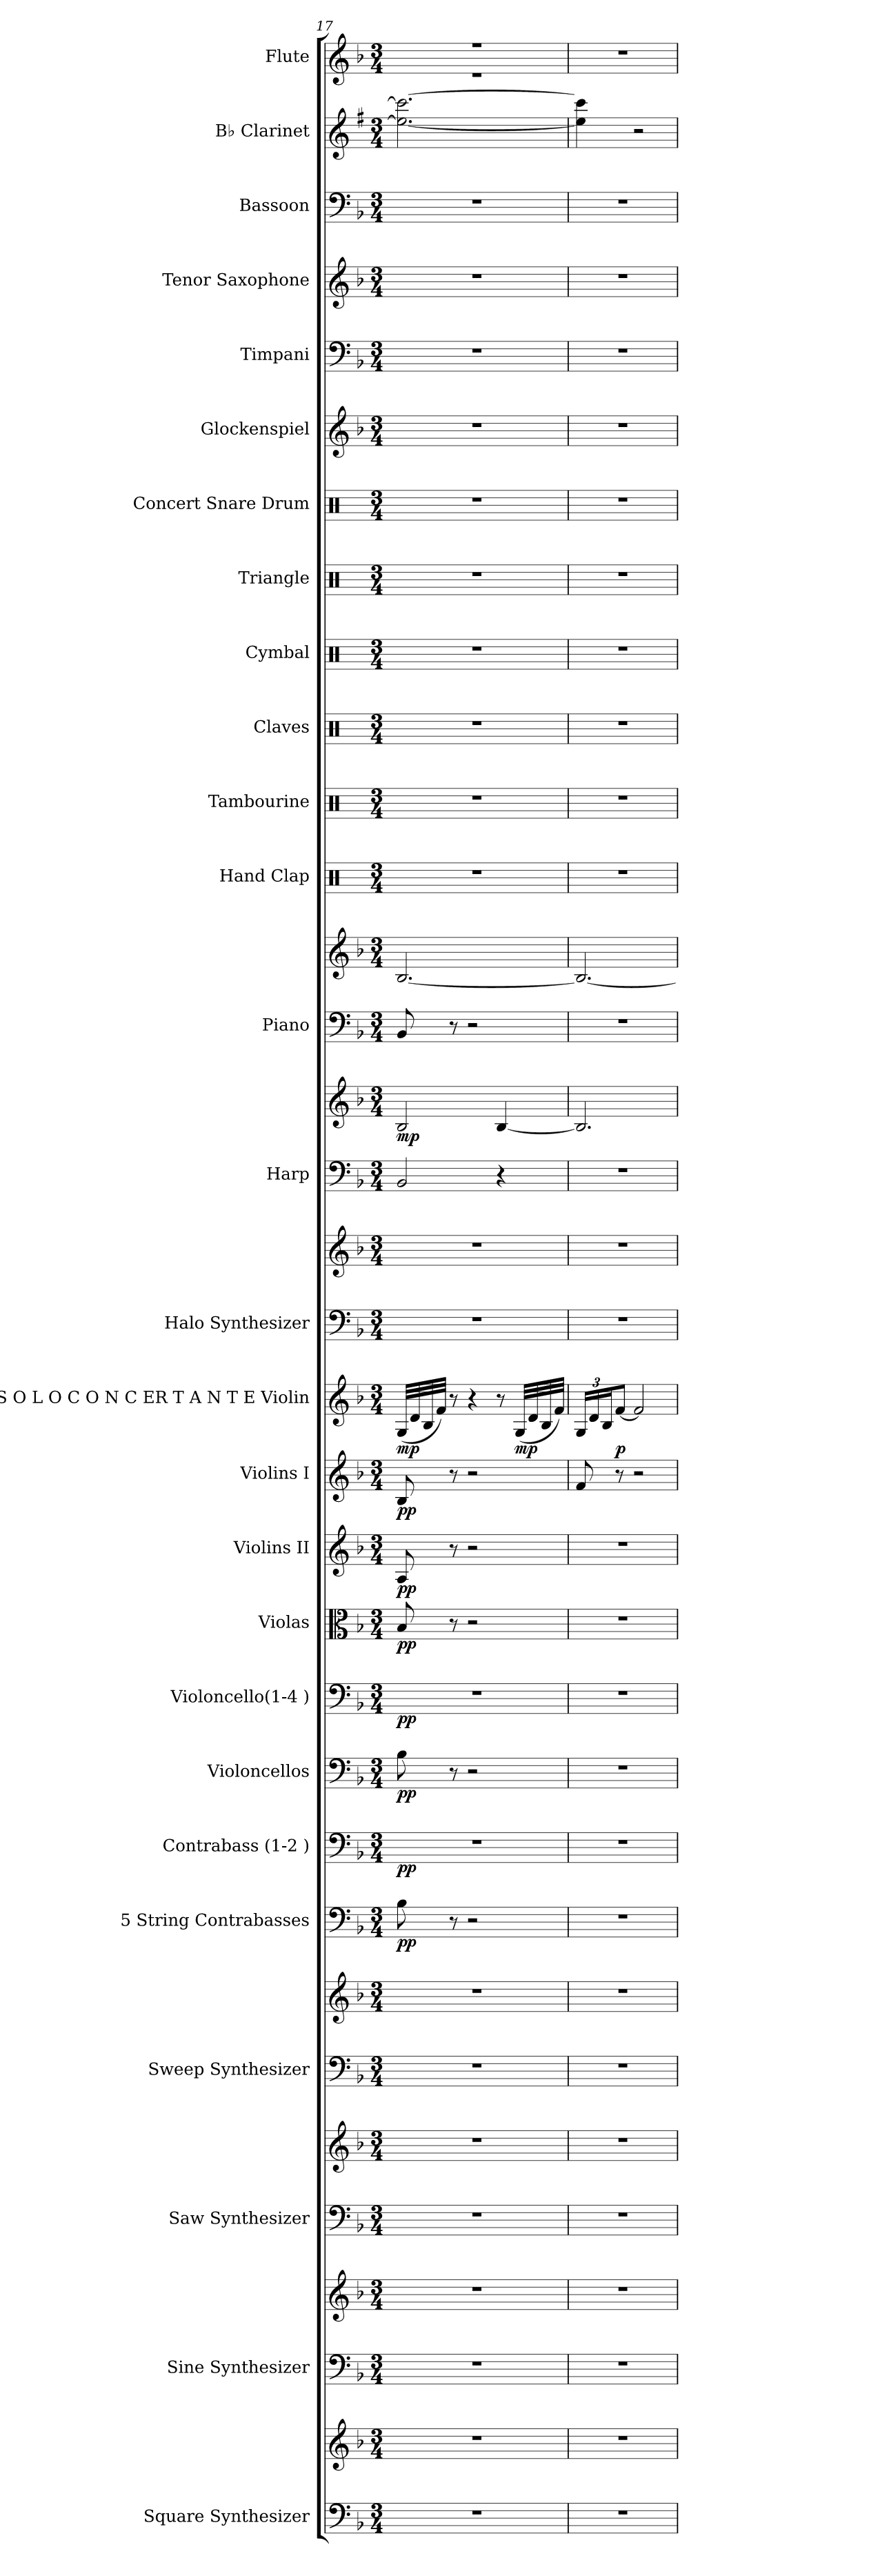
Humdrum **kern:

**kern	**kern	**kern	**kern	**kern	**kern	**kern	**kern	**kern	**dynam	**kern	**dynam	**kern	**dynam	**kern	**dynam	**kern	**dynam	**kern	**dynam	**kern	**dynam	**kern	**dynam	**kern	**kern	**kern	**kern	**dynam	**kern	**kern	**kern	**kern	**kern	**kern	**kern	**kern	**kern	**kern	**kern	**kern	**kern	**kern
*part27	*part27	*part26	*part26	*part25	*part25	*part24	*part24	*part23	*part23	*part22	*part22	*part21	*part21	*part20	*part20	*part19	*part19	*part18	*part18	*part17	*part17	*part16	*part16	*part15	*part15	*part14	*part14	*part14	*part13	*part13	*part12	*part11	*part10	*part9	*part8	*part7	*part6	*part5	*part4	*part3	*part2	*part1
*staff34	*staff33	*staff32	*staff31	*staff30	*staff29	*staff28	*staff27	*staff26	*staff26	*staff25	*staff25	*staff24	*staff24	*staff23	*staff23	*staff22	*staff22	*staff21	*staff21	*staff20	*staff20	*staff19	*staff19	*staff18	*staff17	*staff16	*staff15	*staff15/16	*staff14	*staff13	*staff12	*staff11	*staff10	*staff9	*staff8	*staff7	*staff6	*staff5	*staff4	*staff3	*staff2	*staff1
*I"Square Synthesizer	*	*I"Sine Synthesizer	*	*I"Saw Synthesizer	*	*I"Sweep Synthesizer	*	*I"5 String  Contrabasses	*	*I"Contrabass  (1-2 )	*	*I"Violoncellos	*	*I"Violoncello(1-4 )	*	*I"Violas	*	*I"Violins  II	*	*I"Violins  I	*	*I"S  O  L  O   C O N C ER T A N T E  Violin	*	*I"Halo Synthesizer	*	*I"Harp	*	*	*I"Piano	*	*I"Hand Clap	*I"Tambourine	*I"Claves	*I"Cymbal	*I"Triangle	*I"Concert Snare Drum	*I"Glockenspiel	*I"Timpani	*I"Tenor Saxophone	*I"Bassoon	*I"B♭ Clarinet	*I"Flute
*I'Synth.	*	*I'Synth.	*	*I'Synth.	*	*I'Synth.	*	*I'5  Str   Cbs.	*	*I'Cb.  (1-2 )	*	*I'Vcs.	*	*I'Vc.  (1-4 )	*	*I'Vlas.	*	*I'Vlns.  II	*	*I'Vlns.I	*	*I'S   O  L   O    Vln.	*	*I'Synth.	*	*I'Hrp.	*	*	*I'Pno.	*	*I'Hd. Clp.	*I'Tamb.	*I'Clv.	*I'Cym.	*I'Trgl.	*I'Con. Sn.	*I'Glock.	*I'Timp.	*I'T. Sax.	*I'Bsn.	*I'B♭ Cl.	*I'Fl.
*clefF4	*clefG2	*clefF4	*clefG2	*clefF4	*clefG2	*clefF4	*clefG2	*clefF4	*	*clefF4	*	*clefF4	*	*clefF4	*	*clefC3	*	*clefG2	*	*clefG2	*	*clefG2	*	*clefF4	*clefG2	*clefF4	*clefG2	*	*clefF4	*clefG2	*clefX	*clefX	*clefX	*clefX	*clefX	*clefX	*clefG2	*clefF4	*clefG2	*clefF4	*clefG2	*clefG2
*	*	*	*	*	*	*	*	*ITrd7c12	*	*ITrd7c12	*	*	*	*	*	*	*	*	*	*	*	*	*	*	*	*	*	*	*	*	*	*	*	*	*	*	*ITrd-14c-24	*	*ITrd8c14	*	*ITrd1c2	*
*k[b-]	*k[b-]	*k[b-]	*k[b-]	*k[b-]	*k[b-]	*k[b-]	*k[b-]	*k[b-]	*	*k[b-]	*	*k[b-]	*	*k[b-]	*	*k[b-]	*	*k[b-]	*	*k[b-]	*	*k[b-]	*	*k[b-]	*k[b-]	*k[b-]	*k[b-]	*	*k[b-]	*k[b-]	*k[]	*k[]	*k[]	*k[]	*k[]	*k[]	*k[b-]	*k[b-]	*k[b-]	*k[b-]	*k[b-]	*k[b-]
*M3/4	*M3/4	*M3/4	*M3/4	*M3/4	*M3/4	*M3/4	*M3/4	*M3/4	*	*M3/4	*	*M3/4	*	*M3/4	*	*M3/4	*	*M3/4	*	*M3/4	*	*M3/4	*	*M3/4	*M3/4	*M3/4	*M3/4	*	*M3/4	*M3/4	*M3/4	*M3/4	*M3/4	*M3/4	*M3/4	*M3/4	*M3/4	*M3/4	*M3/4	*M3/4	*M3/4	*M3/4
=17	=17	=17	=17	=17	=17	=17	=17	=17	=17	=17	=17	=17	=17	=17	=17	=17	=17	=17	=17	=17	=17	=17	=17	=17	=17	=17	=17	=17	=17	=17	=17	=17	=17	=17	=17	=17	=17	=17	=17	=17	=17	=17
*	*	*	*	*	*	*	*	*	*	*	*	*	*	*	*	*	*	*	*	*	*	*	*	*	*	*	*	*	*	*	*	*	*	*	*	*	*	*	*	*	*	*^
!	!	!	!	!	!	!	!	!	!LO:DY:b	!	!LO:DY:b	!	!LO:DY:b	!	!LO:DY:b	!	!LO:DY:b	!	!LO:DY:b	!	!LO:DY:b	!	!LO:DY:b	!	!	!	!	!LO:DY:b	!	!	!	!	!	!	!	!	!	!	!	!	!	!	!
2.r	2.r	2.r	2.r	2.r	2.r	2.r	2.r	8BB-\	pp	2.r	pp	8B-\	pp	2.r	pp	8B-/	pp	8A/	pp	8B-/	pp	(32G/LLL	mp	2.r	2.r	2BB-/	2B-/	mp	8BB-/	[2.B-/	2.r	2.r	2.r	2.r	2.r	2.r	2.r	2.r	2.r	2.r	2.dd\_ 2.bb-\_	2.r	2.r
.	.	.	.	.	.	.	.	.	.	.	.	.	.	.	.	.	.	.	.	.	.	32d/	.	.	.	.	.	.	.	.	.	.	.	.	.	.	.	.	.	.	.	.	.
.	.	.	.	.	.	.	.	.	.	.	.	.	.	.	.	.	.	.	.	.	.	32B-/	.	.	.	.	.	.	.	.	.	.	.	.	.	.	.	.	.	.	.	.	.
.	.	.	.	.	.	.	.	.	.	.	.	.	.	.	.	.	.	.	.	.	.	32f/JJJ)	.	.	.	.	.	.	.	.	.	.	.	.	.	.	.	.	.	.	.	.	.
.	.	.	.	.	.	.	.	8r	.	.	.	8r	.	.	.	8r	.	8r	.	8r	.	8r	.	.	.	.	.	.	8r	.	.	.	.	.	.	.	.	.	.	.	.	.	.
.	.	.	.	.	.	.	.	2r	.	.	.	2r	.	.	.	2r	.	2r	.	2r	.	4r	.	.	.	.	.	.	2r	.	.	.	.	.	.	.	.	.	.	.	.	.	.
.	.	.	.	.	.	.	.	.	.	.	.	.	.	.	.	.	.	.	.	.	.	8r	.	.	.	4r	[4B-/	.	.	.	.	.	.	.	.	.	.	.	.	.	.	.	.
!	!	!	!	!	!	!	!	!	!	!	!	!	!	!	!	!	!	!	!	!	!	!	!LO:DY:b	!	!	!	!	!	!	!	!	!	!	!	!	!	!	!	!	!	!	!	!
.	.	.	.	.	.	.	.	.	.	.	.	.	.	.	.	.	.	.	.	.	.	(32G/LLL	mp	.	.	.	.	.	.	.	.	.	.	.	.	.	.	.	.	.	.	.	.
.	.	.	.	.	.	.	.	.	.	.	.	.	.	.	.	.	.	.	.	.	.	32d/	.	.	.	.	.	.	.	.	.	.	.	.	.	.	.	.	.	.	.	.	.
.	.	.	.	.	.	.	.	.	.	.	.	.	.	.	.	.	.	.	.	.	.	32B-/	.	.	.	.	.	.	.	.	.	.	.	.	.	.	.	.	.	.	.	.	.
.	.	.	.	.	.	.	.	.	.	.	.	.	.	.	.	.	.	.	.	.	.	32f/JJJ)	.	.	.	.	.	.	.	.	.	.	.	.	.	.	.	.	.	.	.	.	.
*	*	*	*	*	*	*	*	*	*	*	*	*	*	*	*	*	*	*	*	*	*	*	*	*	*	*	*	*	*	*	*	*	*	*	*	*	*	*	*	*	*	*v	*v
=18	=18	=18	=18	=18	=18	=18	=18	=18	=18	=18	=18	=18	=18	=18	=18	=18	=18	=18	=18	=18	=18	=18	=18	=18	=18	=18	=18	=18	=18	=18	=18	=18	=18	=18	=18	=18	=18	=18	=18	=18	=18	=18
*	*	*	*	*	*	*	*	*	*	*	*	*	*	*	*	*	*	*	*	*	*	*Xbrackettup	*	*	*	*	*	*	*	*	*	*	*	*	*	*	*	*	*	*	*	*
2.r	2.r	2.r	2.r	2.r	2.r	2.r	2.r	2.r	.	2.r	.	2.r	.	2.r	.	2.r	.	2.r	.	8f/	.	24G/LL	.	2.r	2.r	2.r	2.B-/]	.	2.r	2.B-/_	2.r	2.r	2.r	2.r	2.r	2.r	2.r	2.r	2.r	2.r	4dd\] 4bb-\]	2.r
.	.	.	.	.	.	.	.	.	.	.	.	.	.	.	.	.	.	.	.	.	.	24d/	.	.	.	.	.	.	.	.	.	.	.	.	.	.	.	.	.	.	.	.
.	.	.	.	.	.	.	.	.	.	.	.	.	.	.	.	.	.	.	.	.	.	24B-/J	.	.	.	.	.	.	.	.	.	.	.	.	.	.	.	.	.	.	.	.
!	!	!	!	!	!	!	!	!	!	!	!	!	!	!	!	!	!	!	!	!	!	!	!LO:DY:b	!	!	!	!	!	!	!	!	!	!	!	!	!	!	!	!	!	!	!
.	.	.	.	.	.	.	.	.	.	.	.	.	.	.	.	.	.	.	.	8r	.	[8f/J	p	.	.	.	.	.	.	.	.	.	.	.	.	.	.	.	.	.	.	.
.	.	.	.	.	.	.	.	.	.	.	.	.	.	.	.	.	.	.	.	2r	.	2f/]	.	.	.	.	.	.	.	.	.	.	.	.	.	.	.	.	.	.	2r	.
=	=	=	=	=	=	=	=	=	=	=	=	=	=	=	=	=	=	=	=	=	=	=	=	=	=	=	=	=	=	=	=	=	=	=	=	=	=	=	=	=	=	=
*-	*-	*-	*-	*-	*-	*-	*-	*-	*-	*-	*-	*-	*-	*-	*-	*-	*-	*-	*-	*-	*-	*-	*-	*-	*-	*-	*-	*-	*-	*-	*-	*-	*-	*-	*-	*-	*-	*-	*-	*-	*-	*-
